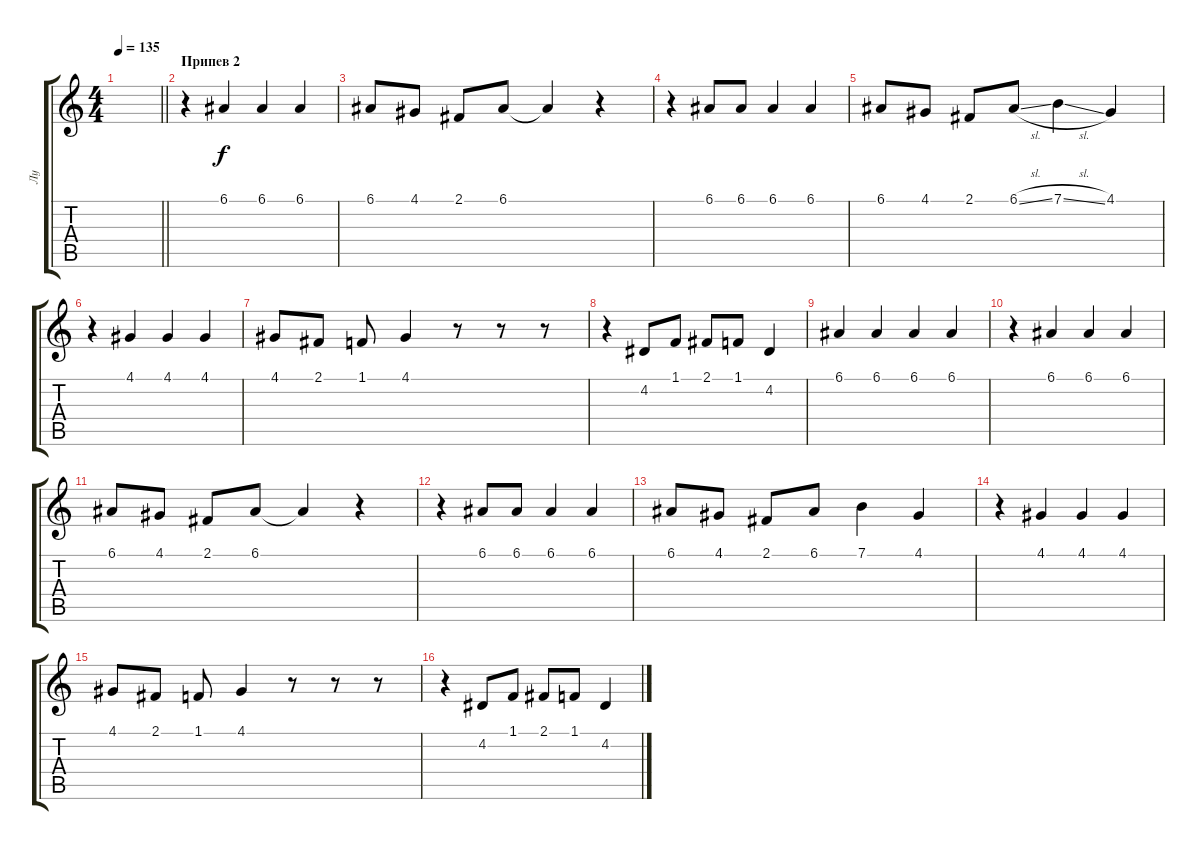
\track ("Лу" "Лу") {instrument violin}
\staff {score tabs}
\tuning (E4 B3 G3 D3 A2 E2) {hide}
\ts (4 4)
\tempo 135
\clef g2
\barLineRight lightlight
\ks c
|
\section ("" "Припев 2")
r.4 6.1.4 6.1.4 6.1.4 |
6.1.8 4.1.8 2.1.8 6.1.8 6.1{t}.4 r.4 |
r.4 6.1.8 6.1.8 6.1.4 6.1.4 |
6.1.8 4.1.8 2.1.8 6.1{sl}.8 7.1{sl}.4 4.1.4 |
r.4 4.1.4 4.1.4 4.1.4 |
4.1.8 2.1.8 1.1.8 4.1.4 r.8 r.8 r.8 |
r.4 4.2.8 1.1.8 2.1.8 1.1.8 4.2.4 |
6.1.4 6.1.4 6.1.4 6.1.4 |
r.4 6.1.4 6.1.4 6.1.4 |
6.1.8 4.1.8 2.1.8 6.1.8 6.1{t}.4 r.4 |
r.4 6.1.8 6.1.8 6.1.4 6.1.4 |
6.1.8 4.1.8 2.1.8 6.1.8 7.1.4 4.1.4 |
r.4 4.1.4 4.1.4 4.1.4 |
4.1.8 2.1.8 1.1.8 4.1.4 r.8 r.8 r.8 |
r.4 4.2.8 1.1.8 2.1.8 1.1.8 4.2.4
